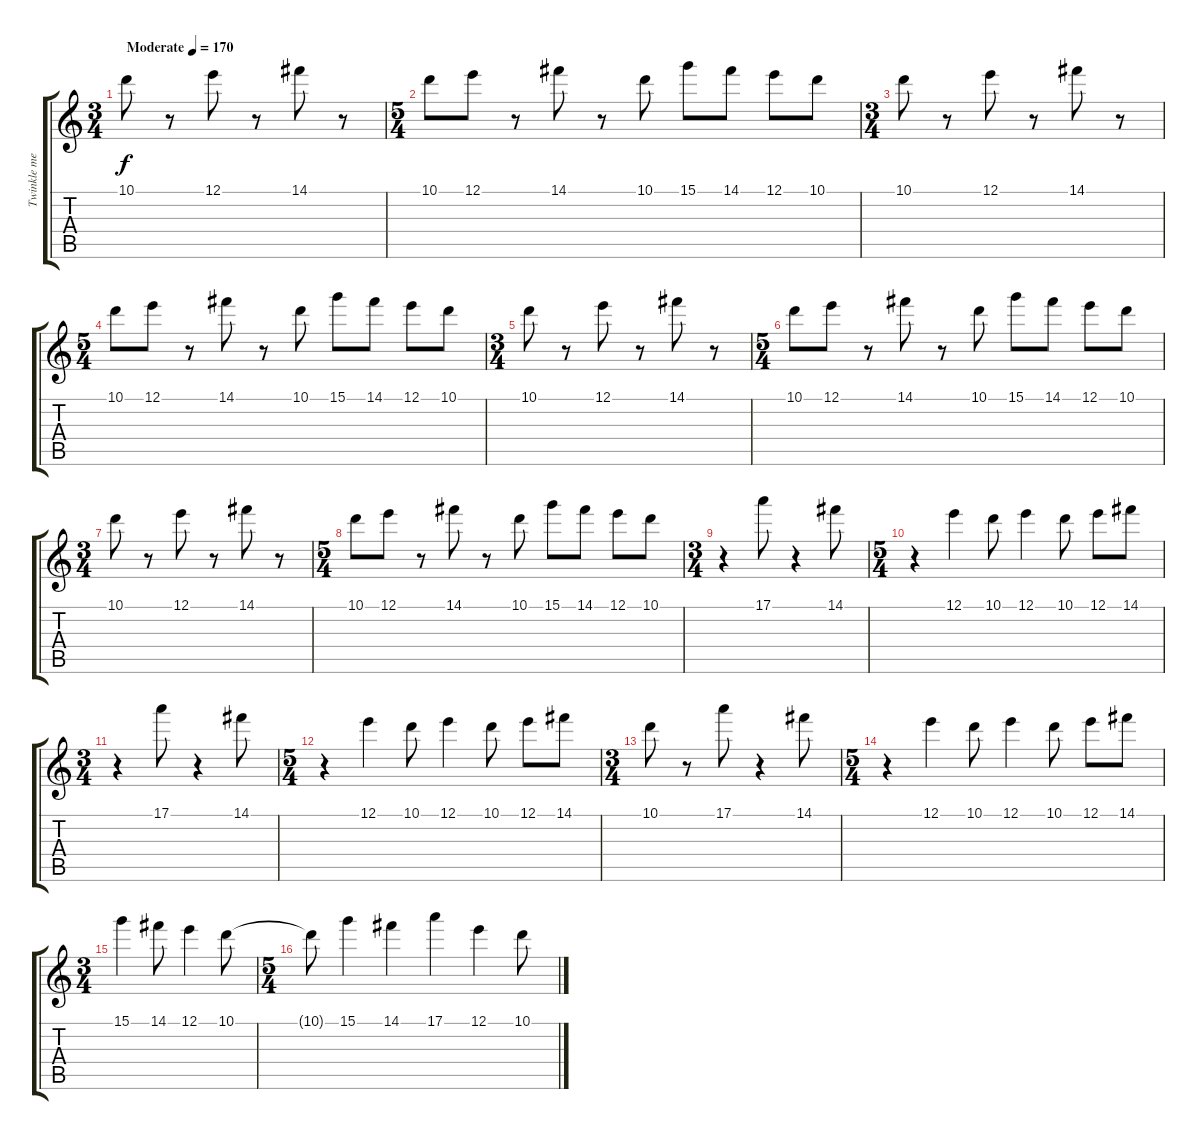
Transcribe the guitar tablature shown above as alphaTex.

\track ("Twinkle melody" "Twinkle me") {instrument overdrivenguitar}
\staff {score tabs}
\tuning (E4 B3 G3 D3 A2 D2) {hide}
\ts (3 4)
\tempo (170 "Moderate")
\clef g2
\ks c
10.1.8{dy f instrument overdrivenguitar} r.8 12.1.8 r.8 14.1.8 r.8 |
\ts (5 4)
10.1.8 12.1.8 r.8 14.1.8 r.8 10.1.8 15.1.8 14.1.8 12.1.8 10.1.8 |
\ts (3 4)
10.1.8 r.8 12.1.8 r.8 14.1.8 r.8 |
\ts (5 4)
10.1.8 12.1.8 r.8 14.1.8 r.8 10.1.8 15.1.8 14.1.8 12.1.8 10.1.8 |
\ts (3 4)
10.1.8 r.8 12.1.8 r.8 14.1.8 r.8 |
\ts (5 4)
10.1.8 12.1.8 r.8 14.1.8 r.8 10.1.8 15.1.8 14.1.8 12.1.8 10.1.8 |
\ts (3 4)
10.1.8 r.8 12.1.8 r.8 14.1.8 r.8 |
\ts (5 4)
10.1.8 12.1.8 r.8 14.1.8 r.8 10.1.8 15.1.8 14.1.8 12.1.8 10.1.8 |
\ts (3 4)
r.4 17.1.8 r.4 14.1.8 |
\ts (5 4)
r.4 12.1.4 10.1.8 12.1.4 10.1.8 12.1.8 14.1.8 |
\ts (3 4)
r.4 17.1.8 r.4 14.1.8 |
\ts (5 4)
r.4 12.1.4 10.1.8 12.1.4 10.1.8 12.1.8 14.1.8 |
\ts (3 4)
10.1.8 r.8 17.1.8 r.4 14.1.8 |
\ts (5 4)
r.4 12.1.4 10.1.8 12.1.4 10.1.8 12.1.8 14.1.8 |
\ts (3 4)
15.1.4 14.1.8 12.1.4 10.1.8 |
\ts (5 4)
10.1{t}.8 15.1.4 14.1.4 17.1.4 12.1.4 10.1.8
